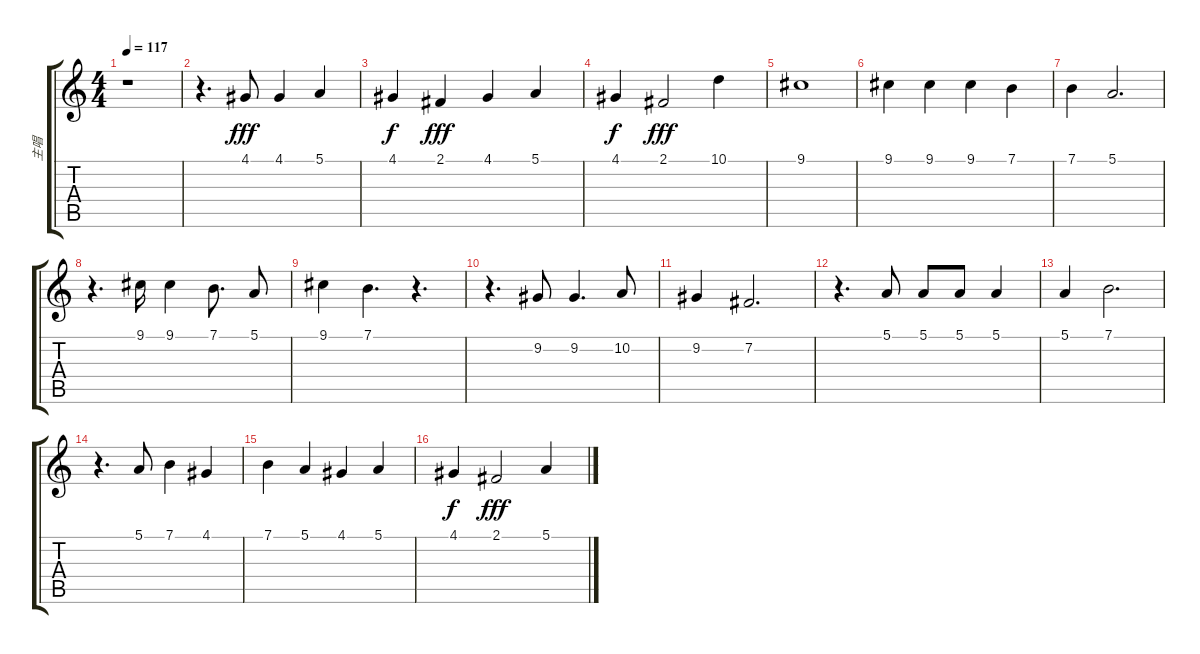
\track ("主唱" "主唱") {instrument violin}
\staff {score tabs}
\tuning (E4 B3 G3 D3 A2 E2) {hide}
\ts (4 4)
\tempo 117
\clef g2
\ks c
r.1{dy fff} |
r.4{d} 4.1.8 4.1.4 5.1.4 |
4.1.4{dy f} 2.1.4{dy fff} 4.1.4 5.1.4 |
4.1.4{dy f} 2.1.2{dy fff} 10.1.4 |
9.1.1 |
9.1.4 9.1.4 9.1.4 7.1.4 |
7.1.4 5.1.2{d txt ""} |
r.4{d} 9.1.16 9.1.4 7.1.8{d} 5.1.8 |
9.1.4 7.1.4{d} r.4{d} |
r.4{d} 9.2.8 9.2.4{d} 10.2.8 |
9.2.4 7.2.2{d} |
r.4{d} 5.1.8 5.1.8 5.1.8 5.1.4 |
5.1.4 7.1.2{d} |
r.4{d} 5.1.8 7.1.4 4.1.4 |
7.1.4 5.1.4 4.1.4 5.1.4 |
4.1.4{dy f} 2.1.2{dy fff} 5.1.4
